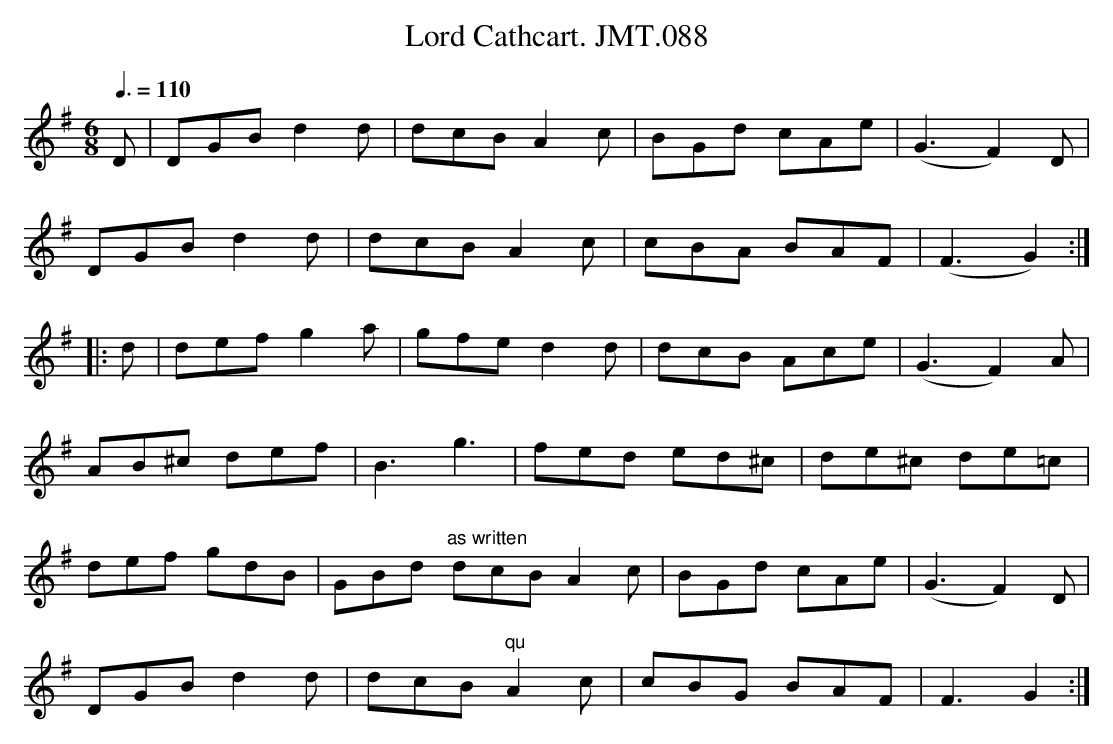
X:1
T:Lord Cathcart. JMT.088
M:6/8
L:1/8
Q:3/8=110
K:G
D|DGB d2d|dcBA2c|BGd cAe|(G3F2)D|
DGBd2d|dcBA2c|cBA BAF|(F3G2):|
|:d|defg2a|gfed2d|dcB Ace|(G3F2)A|
AB^c def|B3g3|fed ed^c|de^c de=c|
def gdB|GBd"as written" dcBA2c|BGd cAe|(G3F2)D|
DGBd2d|dcB"qu"A2c|cBG BAF|F3G2:|
